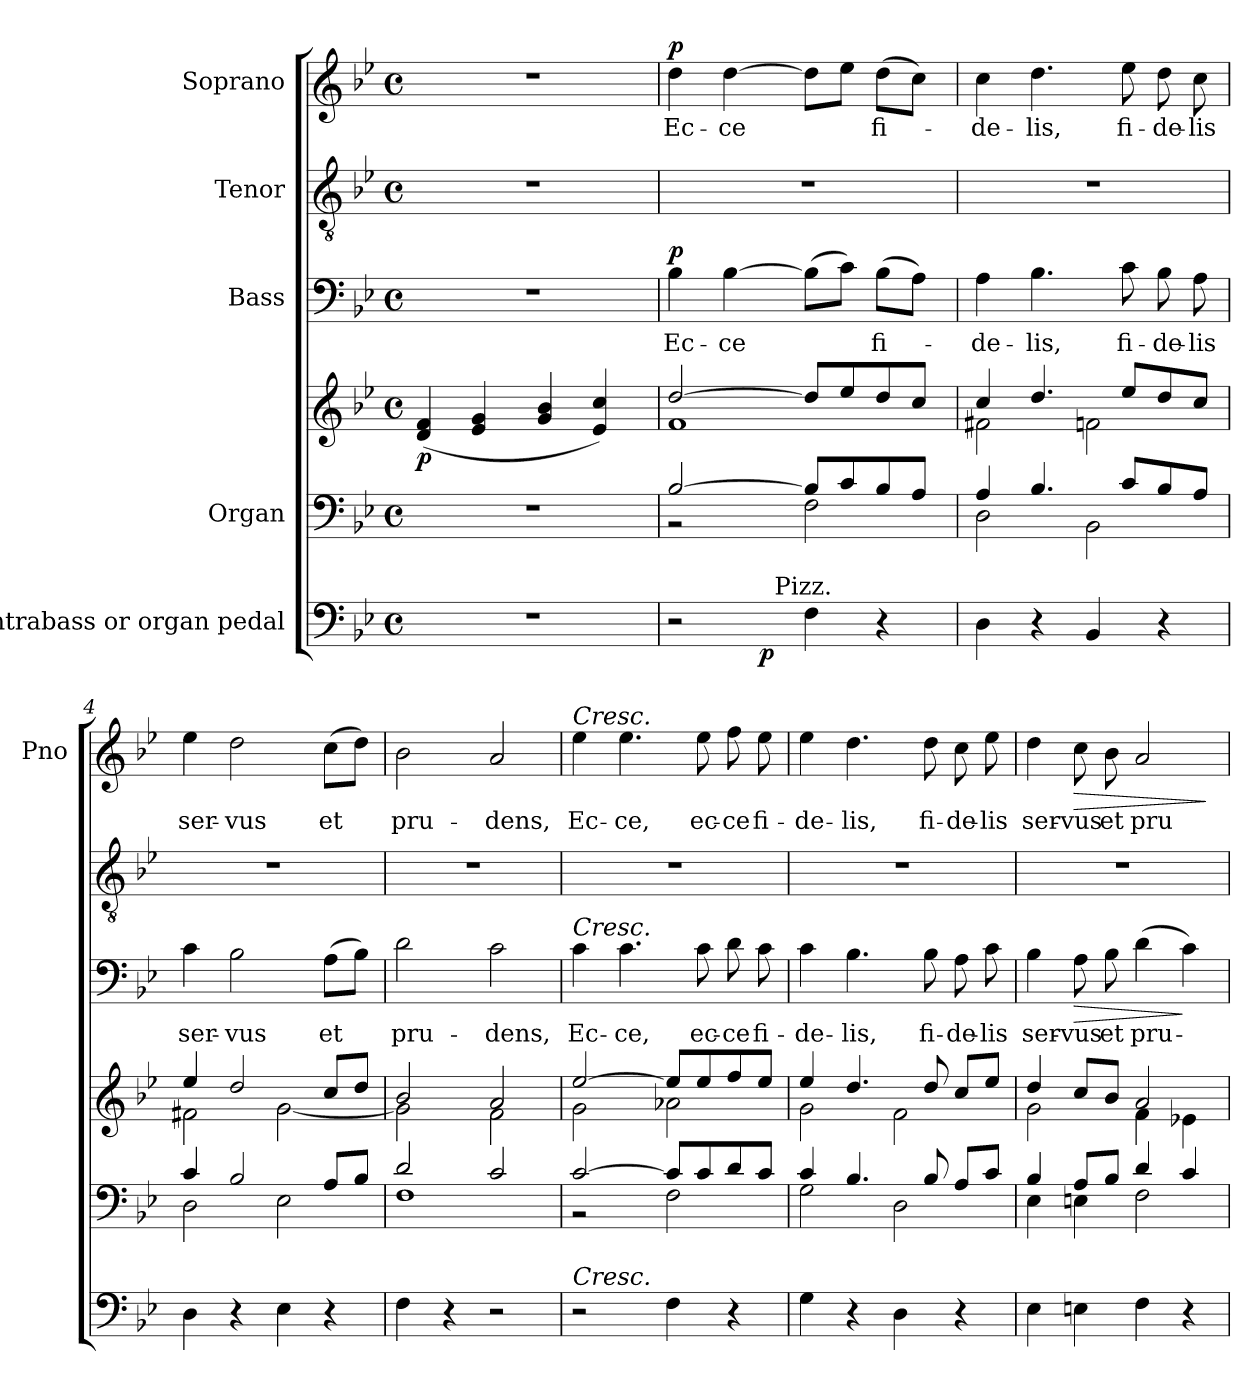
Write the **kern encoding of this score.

**kern	**dynam	**kern	**kern	**dynam	**kern	**text	**dynam	**kern	**kern	**text	**dynam
*part5	*part5	*part4	*part4	*part4	*part3	*part3	*part3	*part2	*part1	*part1	*part1
*staff6	*staff6	*staff5	*staff4	*staff4/5	*staff3	*staff3	*staff3	*staff2	*staff1	*staff1	*staff1
*I"Contrabass or organ pedal	*	*I"Organ	*	*	*I"Bass	*	*	*I"Tenor	*I"Soprano	*	*
*	*	*	*	*	*	*	*	*	*I'Pno	*	*
*clefF4	*	*clefF4	*clefG2	*	*clefF4	*	*	*clefGv2	*clefG2	*	*
*k[b-e-]	*	*k[b-e-]	*k[b-e-]	*	*k[b-e-]	*	*	*k[b-e-]	*k[b-e-]	*	*
*B-:	*	*B-:	*B-:	*	*B-:	*	*	*B-:	*B-:	*	*
*M4/4	*	*M4/4	*M4/4	*	*M4/4	*	*	*M4/4	*M4/4	*	*
*met(c)	*	*met(c)	*met(c)	*	*met(c)	*	*	*met(c)	*met(c)	*	*
=1	=1	=1	=1	=1	=1	=1	=1	=1	=1	=1	=1
!	!	!	!	!	!	!	!	!	!LO:TX:a:t=Andante	!	!
!	!	!	!LO:TX:a:t=Andante	!	!	!	!	!	!	!	!
!	!	!	!	!LO:DY:b	!	!	!	!	!	!	!
*	*	*	*^	*	*	*	*	*	*^	*	*
1r	.	1r	(4d/ 4f/	4ryy	p	1r	.	.	1r	1r	4ryy	.	.
.	.	.	4e-/ 4g/	32ryy	.	.	.	.	.	.	32ryy	.	.
*	*	*	*MM72	*	*	*	*	*	*	*MM72	*	*	*
.	.	.	.	2ryy	.	.	.	.	.	.	2ryy	.	.
.	.	.	4g/ 4b-/	.	.	.	.	.	.	.	.	.	.
.	.	.	4e-/ 4cc/)	.	.	.	.	.	.	.	.	.	.
.	.	.	.	8..ryy	.	.	.	.	.	.	8..ryy	.	.
=2	=2	=2	=2	=2	=2	=2	=2	=2	=2	=2	=2	=2	=2
*	*	*^	*	*	*	*	*	*	*	*	*	*	*
!	!	!	!	!	!	!	!	!	!LO:DY:a	!	!	!	!	!LO:DY:a
*^	*	*	*	*	*	*	*	*	*	*	*	*	*	*
*	*^	*	*	*	*	*	*	*	*	*	*	*v	*v	*	*
2r	4.ryy	4ryy	.	[>2B-/	2r	[>2dd/	1f	.	4B-\	Ec-	p	1r	4dd\	Ec-	p
.	.	8ryy	.	.	.	.	.	.	[4B-\	-ce	.	.	[4dd\	-ce	.
!	!	!	!LO:DY:b	!	!	!	!	!	!	!	!	!	!	!	!
.	2ryy	32ryy	p	.	.	.	.	.	.	.	.	.	.	.	.
!	!	!LO:TX:a:t=Pizz.	!	!	!	!	!	!	!	!	!	!	!	!	!
.	.	2ryy	.	.	.	.	.	.	.	.	.	.	.	.	.
4F\	.	.	.	8B-/L]	2F\	8dd/L]	.	.	(8B-\L]	.	.	.	8dd\L]	.	.
.	.	.	.	8c/	.	8ee-/	.	.	8c\J)	.	.	.	8ee-\J	.	.
4r	.	.	.	8B-/	.	8dd/	.	.	(8B-\L	fi-	.	.	(8dd\L	fi-	.
.	8ryy	.	.	8A/J	.	8cc/J	.	.	8A\J)	.	.	.	8cc\J)	.	.
.	.	16.ryy	.	.	.	.	.	.	.	.	.	.	.	.	.
*v	*v	*v	*	*	*	*	*	*	*	*	*	*	*	*	*
=3	=3	=3	=3	=3	=3	=3	=3	=3	=3	=3	=3	=3	=3
4D\	.	4A/	2D\	4cc/	2f#X\	.	4A\	-de-	.	1r	4cc\	-de-	.
4r	.	4.B-/	.	4.dd/	.	.	4.B-\	-lis,	.	.	4.dd\	-lis,	.
4BB-/	.	.	2BB-\	.	2fn\	.	.	.	.	.	.	.	.
.	.	8c/L	.	8ee-/L	.	.	8c\	fi-	.	.	8ee-\	fi-	.
4r	.	8B-/	.	8dd/	.	.	8B-\	-de-	.	.	8dd\	-de-	.
.	.	8A/J	.	8cc/J	.	.	8A\	-lis	.	.	8cc\	-lis	.
=4	=4	=4	=4	=4	=4	=4	=4	=4	=4	=4	=4	=4	=4
4D\	.	4c/	2D\	4ee-/	2f#X\	.	4c\	ser-	.	1r	4ee-\	ser-	.
4r	.	2B-/	.	2dd/	.	.	2B-\	-vus	.	.	2dd\	-vus	.
4E-\	.	.	2E-\	.	[<2g\	.	.	.	.	.	.	.	.
4r	.	8A/L	.	8cc/L	.	.	(8A\L	et	.	.	(8cc\L	et	.
.	.	8B-/J	.	8dd/J	.	.	8B-\J)	.	.	.	8dd\J)	.	.
!!LO:LB:g=z
=5	=5	=5	=5	=5	=5	=5	=5	=5	=5	=5	=5	=5	=5
4F\	.	2d/	1F	2b-/	2g\]	.	2d\	pru-	.	1r	2b-\	pru-	.
4r	.	.	.	.	.	.	.	.	.	.	.	.	.
2r	.	2c/	.	2a/	2f\	.	2c\	-dens,	.	.	2a/	-dens,	.
=6	=6	=6	=6	=6	=6	=6	=6	=6	=6	=6	=6	=6	=6
!	!	!	!	!	!	!	!	!	!	!	!LO:TX:a:i:t=Cresc.	!	!
!	!	!	!	!	!	!	!LO:TX:a:i:t=Cresc.	!	!	!	!	!	!
!LO:TX:a:i:t=Cresc.	!	!	!	!	!	!	!	!	!	!	!	!	!
2r	.	[>2c/	2r	[>2ee-/	2g\	.	4c\	Ec-	.	1r	4ee-\	Ec-	.
.	.	.	.	.	.	.	4.c\	-ce,	.	.	4.ee-\	-ce,	.
4F\	.	8c/L]	2F\	8ee-/L]	2a-X\	.	.	.	.	.	.	.	.
.	.	8c/	.	8ee-/	.	.	8c\	ec-	.	.	8ee-\	ec-	.
4r	.	8d/	.	8ff/	.	.	8d\	-ce	.	.	8ff\	-ce	.
.	.	8c/J	.	8ee-/J	.	.	8c\	fi-	.	.	8ee-\	fi-	.
=7	=7	=7	=7	=7	=7	=7	=7	=7	=7	=7	=7	=7	=7
4G\	.	4c/	2G\	4ee-/	2g\	.	4c\	-de-	.	1r	4ee-\	-de-	.
4r	.	4.B-/	.	4.dd/	.	.	4.B-\	-lis,	.	.	4.dd\	-lis,	.
4D\	.	.	2D\	.	2f\	.	.	.	.	.	.	.	.
.	.	8B-/	.	8dd/	.	.	8B-\	fi-	.	.	8dd\	fi-	.
4r	.	8A/L	.	8cc/L	.	.	8A\	-de-	.	.	8cc\	-de-	.
.	.	8c/J	.	8ee-/J	.	.	8c\	-lis	.	.	8ee-\	-lis	.
=8	=8	=8	=8	=8	=8	=8	=8	=8	=8	=8	=8	=8	=8
4E-\	.	4B-/	4E-\	4dd/	2g\	.	4B-\	ser-	.	1r	4dd\	ser-	.
!	!	!	!	!	!	!	!	!	!LO:HP:b	!	!	!	!LO:HP:b
4En\	.	8A/L	4En\	8cc/L	.	.	8A\	-vus	>	.	8cc\	-vus	>
.	.	8B-/J	.	8b-/J	.	.	8B-\	et	.	.	8b-\	et	.
4F\	.	4d/	2F\	2a/	4f\	.	(4d\	pru-	.	.	2a/	pru-	.
4r	.	4c/	.	.	4e-X\	.	4c\)	.	]	.	.	.	.
*	*	*v	*v	*	*	*	*	*	*	*	*	*	*
*	*	*	*v	*v	*	*	*	*	*	*	*	*
.	.	.	.	.	.	.	.	.	.	.	]
=	=	=	=	=	=	=	=	=	=	=	=
*-	*-	*-	*-	*-	*-	*-	*-	*-	*-	*-	*-
